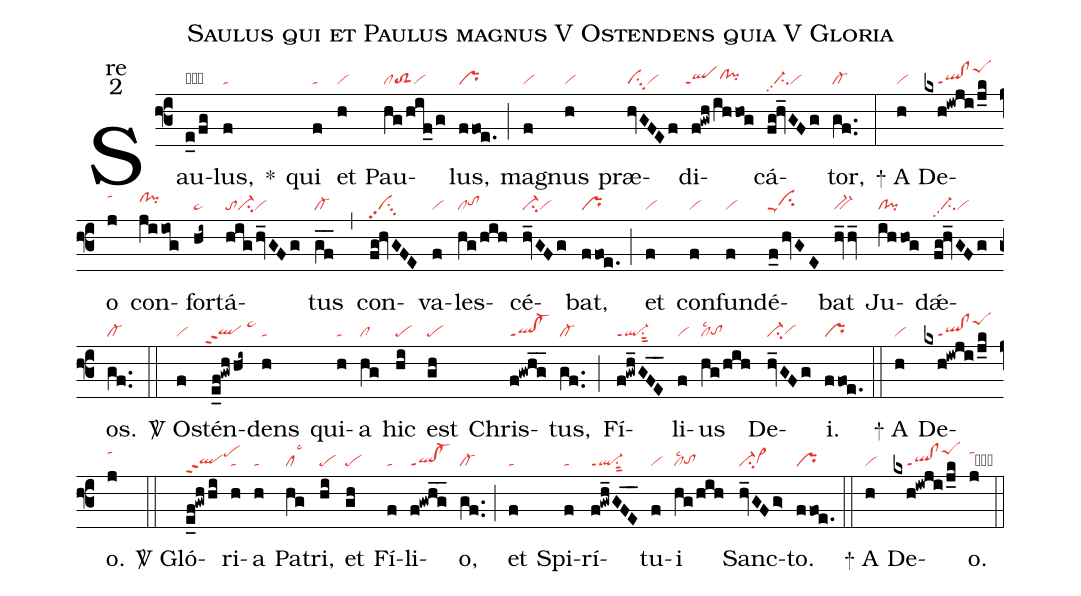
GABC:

name:Saulus qui et Paulus magnus V Ostendens quia V Gloria;
office-part:re;
mode:2;
nabc-lines:1;
%%
(f3) Sau(e_0/fg|obpeppt1)lus,(f|ta) <sp>*</sp>() qui(f|ta) et(h|vi) Pau(hg/hif_/g|cltoS2vi)lus,(ffoe.|pr) (;) mag(f|vi)nus(h|vi) præ(hvGFEf|visu3vi)di(f!gwh/ihhog|``qlppt1clhh!pihh)cá(fg!hv_GFg|//ci-pp2vi)tor,(gf..|cl-) (:)

<sp>+</sp> A(h|vi) De(kxh!iwji/j_k|////ql!clppt1peShk)o(j|tahk) con(jiiog|clhi!pihi)for(hi~|pe~)tá(hig/hv_GFg|toci-vi)tus(gf__|cl-) (,) con(fg!hvGFE|visu3pp2)va(f|vi)les(hg/hih|cltohh)cé(hv_GFg|ci-vi)bat,(ffoe.|pr) (;) et(f|vi) con(f|vi)fun(f|vi)dé(f_0/hvGE|cippu1)bat(hv_hv_|bv-) Ju(ihhog|cl!pi)dǽ(fg!hv_GFg|//ci-pp2vi)os.(gf..|cl-) (::)

<sp>V/</sp> O(f|vi)stén(e_f!gwh/hi~|``qlhgppt2/pe~hj)dens(h|ta) qui(h|ta)a(hg|cl) hic(hi|pe) est(gh|pe) Chris(f!gwhg__|ql!cl-ppt1)tus,(gf..|cl-) (;) Fí(f!gwh_GFE__|ql-ppt1su1sut2)li(f|vi)us(hg/hih|cllsc2tohg) De(hv_GFg|ci-vihg)i.(ffoe.|pr) (::)

<sp>+</sp> A(h|vi) De(kxh!iwji/j_k|////ql!clppt1peShk)o.(j|tahk) (::)

<sp>V/</sp> Gló(e_f!gwh/hi|qlhgppt2pehj)ri(h|ta)a(h|ta) Pa(hg|cllsc3)tri,(hi|pe) et(gh|pe) Fí(f|ta)li(f!gwhg__|ql!cl-ppt1)o,(gf..|cl-) (;) et(f|ta) Spi(f|ta)rí(f!gwh_GFE__|ql-ppt1su1sut2)tu(f|vi)i(hg/hih|cllsc2tohg) Sanc(hv_GFg>|ci-vi>hg)to.(ffoe.|pr) (::)

<sp>+</sp> A(h|vi) De(kxh!iwji/j_k|////ql!clppt1peShk)o.(j|tahkcb) (::)
